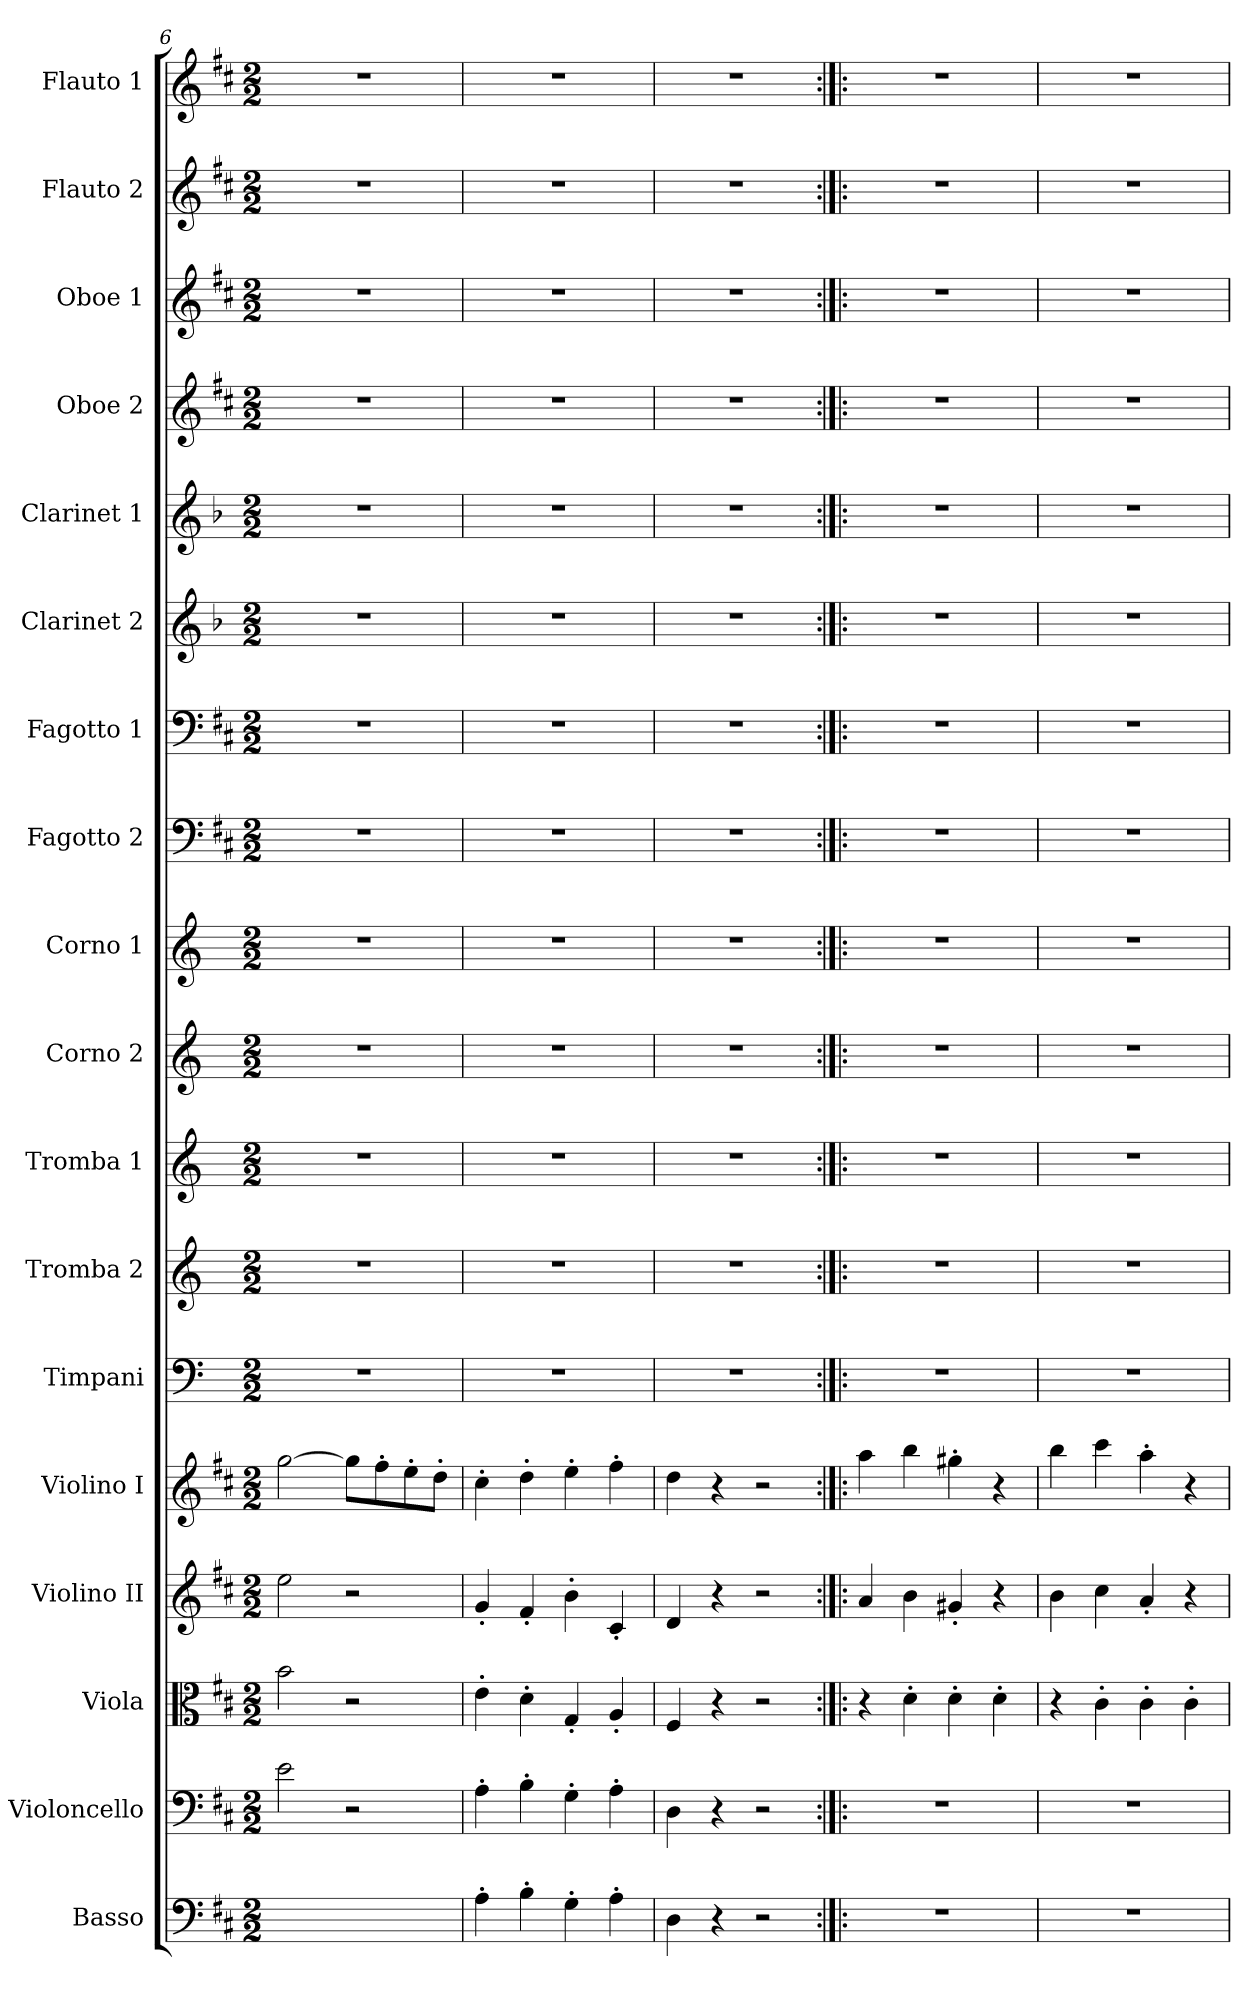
**kern	**kern	**kern	**kern	**kern	**kern	**kern	**kern	**kern	**kern	**kern	**kern	**kern	**kern	**kern	**kern	**kern	**kern
*part18	*part17	*part16	*part15	*part14	*part13	*part12	*part11	*part10	*part9	*part8	*part7	*part6	*part5	*part4	*part3	*part2	*part1
*staff18	*staff17	*staff16	*staff15	*staff14	*staff13	*staff12	*staff11	*staff10	*staff9	*staff8	*staff7	*staff6	*staff5	*staff4	*staff3	*staff2	*staff1
*I"Basso	*I"Violoncello	*I"Viola	*I"Violino II	*I"Violino I	*I"Timpani	*I"Tromba 2	*I"Tromba 1	*I"Corno 2	*I"Corno 1	*I"Fagotto 2	*I"Fagotto 1	*I"Clarinet 2	*I"Clarinet 1	*I"Oboe 2	*I"Oboe 1	*I"Flauto 2	*I"Flauto 1
*	*I'Vc	*I'Vla	*I'Vln	*I'Vln	*	*	*	*	*	*	*	*I'Cl	*I'Cl	*I'Ob	*I'Ob	*I'Fl	*I'Fl
*clefF4	*clefF4	*clefC3	*clefG2	*clefG2	*clefF4	*clefG2	*clefG2	*clefG2	*clefG2	*clefF4	*clefF4	*clefG2	*clefG2	*clefG2	*clefG2	*clefG2	*clefG2
*ITrd7c12	*	*	*	*	*	*ITrd-1c-2	*ITrd-1c-2	*ITrd6c10	*ITrd6c10	*	*	*ITrd2c3	*ITrd2c3	*	*	*	*
*k[f#c#]	*k[f#c#]	*k[f#c#]	*k[f#c#]	*k[f#c#]	*	*	*	*	*	*k[f#c#]	*k[f#c#]	*k[f#c#]	*k[f#c#]	*k[f#c#]	*k[f#c#]	*k[f#c#]	*k[f#c#]
*M2/2	*M2/2	*M2/2	*M2/2	*M2/2	*M2/2	*M2/2	*M2/2	*M2/2	*M2/2	*M2/2	*M2/2	*M2/2	*M2/2	*M2/2	*M2/2	*M2/2	*M2/2
=6	=6	=6	=6	=6	=6	=6	=6	=6	=6	=6	=6	=6	=6	=6	=6	=6	=6
1ryy	2e	2b	2ee	[2gg	1r	1r	1r	1r	1r	1r	1r	1r	1r	1r	1r	1r	1r
.	2r	2r	2r	8gg\L]	.	.	.	.	.	.	.	.	.	.	.	.	.
.	.	.	.	8ff#'\	.	.	.	.	.	.	.	.	.	.	.	.	.
.	.	.	.	8ee'\	.	.	.	.	.	.	.	.	.	.	.	.	.
.	.	.	.	8dd'\J	.	.	.	.	.	.	.	.	.	.	.	.	.
=7	=7	=7	=7	=7	=7	=7	=7	=7	=7	=7	=7	=7	=7	=7	=7	=7	=7
4AA'	4A'	4e'	4g'	4cc#'	1r	1r	1r	1r	1r	1r	1r	1r	1r	1r	1r	1r	1r
4BB'	4B'	4d'	4f#'	4dd'	.	.	.	.	.	.	.	.	.	.	.	.	.
4GG'	4G'	4G'	4b'	4ee'	.	.	.	.	.	.	.	.	.	.	.	.	.
4AA'	4A'	4A'	4c#'	4ff#'	.	.	.	.	.	.	.	.	.	.	.	.	.
=8	=8	=8	=8	=8	=8	=8	=8	=8	=8	=8	=8	=8	=8	=8	=8	=8	=8
4DD	4D	4F#	4d	4dd	1r	1r	1r	1r	1r	1r	1r	1r	1r	1r	1r	1r	1r
4r	4r	4r	4r	4r	.	.	.	.	.	.	.	.	.	.	.	.	.
2r	2r	2r	2r	2r	.	.	.	.	.	.	.	.	.	.	.	.	.
=9:|!|:	=9:|!|:	=9:|!|:	=9:|!|:	=9:|!|:	=9:|!|:	=9:|!|:	=9:|!|:	=9:|!|:	=9:|!|:	=9:|!|:	=9:|!|:	=9:|!|:	=9:|!|:	=9:|!|:	=9:|!|:	=9:|!|:	=9:|!|:
1r	1r	4r	4a	4aa	1r	1r	1r	1r	1r	1r	1r	1r	1r	1r	1r	1r	1r
.	.	4d'	4b	4bb	.	.	.	.	.	.	.	.	.	.	.	.	.
.	.	4d'	4g#X'	4gg#X'	.	.	.	.	.	.	.	.	.	.	.	.	.
.	.	4d'	4r	4r	.	.	.	.	.	.	.	.	.	.	.	.	.
=10	=10	=10	=10	=10	=10	=10	=10	=10	=10	=10	=10	=10	=10	=10	=10	=10	=10
1r	1r	4r	4b	4bb	1r	1r	1r	1r	1r	1r	1r	1r	1r	1r	1r	1r	1r
.	.	4c#'	4cc#	4ccc#	.	.	.	.	.	.	.	.	.	.	.	.	.
.	.	4c#'	4a'	4aa'	.	.	.	.	.	.	.	.	.	.	.	.	.
.	.	4c#'	4r	4r	.	.	.	.	.	.	.	.	.	.	.	.	.
=	=	=	=	=	=	=	=	=	=	=	=	=	=	=	=	=	=
*-	*-	*-	*-	*-	*-	*-	*-	*-	*-	*-	*-	*-	*-	*-	*-	*-	*-
